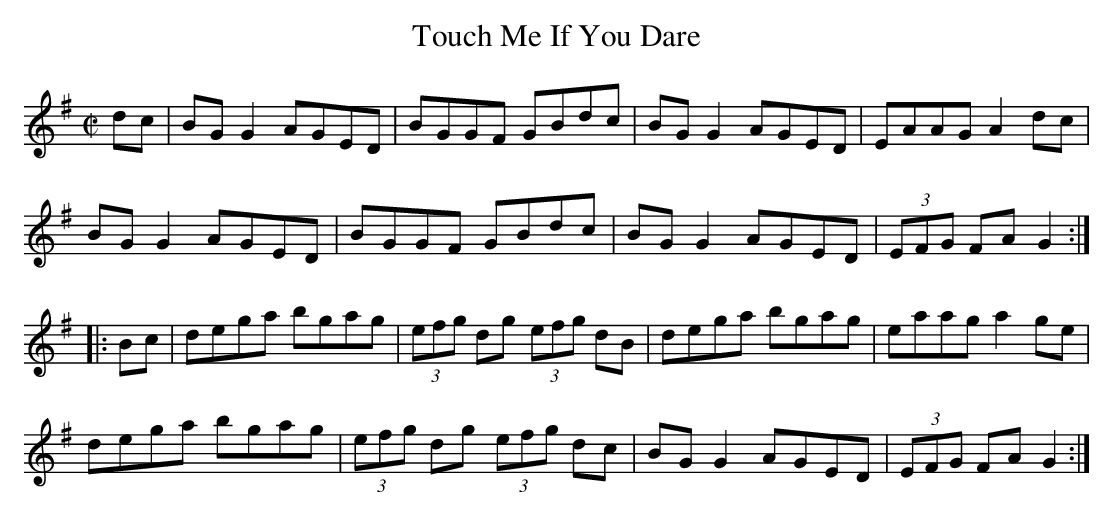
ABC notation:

X:1
T:Touch Me If You Dare
M:C|
K:G
dc|BGG2 AGED|BGGF GBdc|BGG2 AGED|EAAG A2dc|
BGG2 AGED|BGGF GBdc|BGG2 AGED|(3EFG FA G2:|
|:Bc|dega bgag|(3efg dg (3efg dB|dega bgag|eaag a2ge|
dega bgag|(3efg dg (3efg dc|BGG2 AGED|(3EFG FA G2:|
